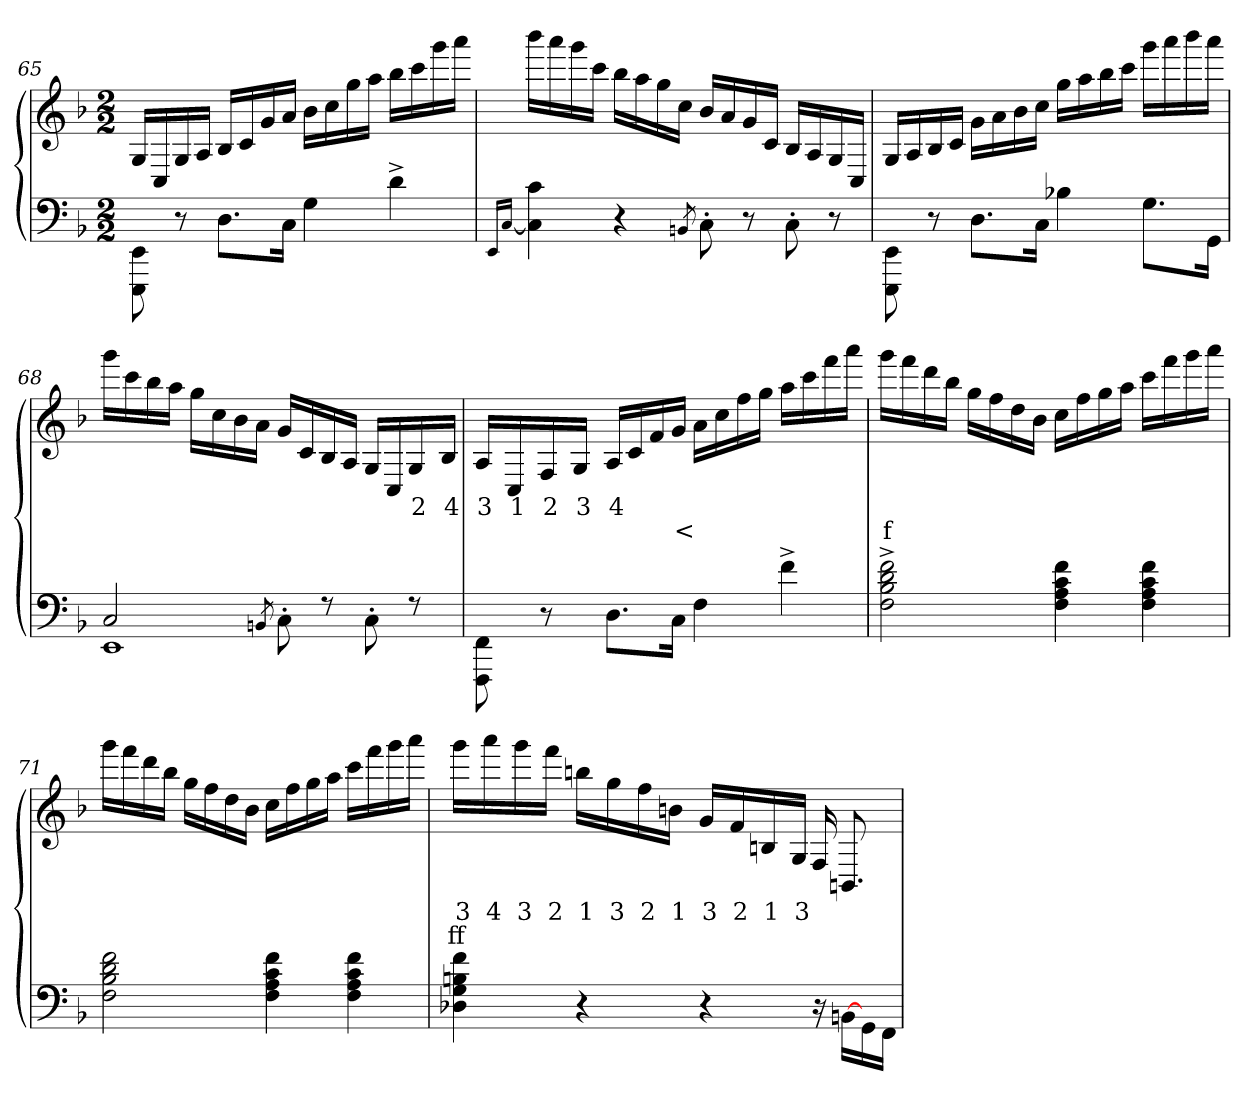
**kern	**kern	**text	**text
*part2	*part1	*part1	*part1
*staff2	*staff1	*staff1	*staff1
*clefF4	*clefG2	*	*
*k[b-]	*k[b-]	*	*
*M2/2	*M2/2	*	*
=65	=65	=65	=65
8EE 8EEE\	16GLL	.	.
.	16C	.	.
8r	16G	.	.
.	16AJJ	.	.
8.D\L	16B-LL	.	.
.	16c	.	.
.	16g	.	.
16CJk	16aJJ	.	.
4G	16b-LL	.	.
.	16cc	.	.
.	16gg	.	.
.	16aaJJ	.	.
4d^>	16bb-LL	.	.
.	16ccc	.	.
.	16ggg	.	.
.	16aaaJJ	.	.
=66	=66	=66	=66
16qqEE/LL	.	.	.
[16qqC/JJ	.	.	.
4c 4C]	16bbb-LL	.	.
.	16aaa	.	.
.	16ggg	.	.
.	16cccJJ	.	.
4r	16bb-LL	.	.
.	16aa	.	.
.	16gg	.	.
.	16ccJJ	.	.
8qBBn/	.	.	.
8C'>\	16b-LL	.	.
.	16a	.	.
8r	16g	.	.
.	16cJJ	.	.
8C'>\	16B-LL	.	.
.	16A	.	.
8r	16G	.	.
.	16CJJ	.	.
=67	=67	=67	=67
8EE\ 8EEE\	16GLL	.	.
.	16A	.	.
8r	16B-	.	.
.	16cJJ	.	.
8.D\L	16g\LL	.	.
.	16a	.	.
.	16b-	.	.
16CJk	16ccJJ	.	.
4B-X	16ggLL	.	.
.	16aa	.	.
.	16bb-	.	.
.	16cccJJ	.	.
8.G\L	16gggLL	.	.
.	16aaa	.	.
.	16bbb-	.	.
16GGJk	16aaaJJ	.	.
=68	=68	=68	=68
*^	*	*	*
2C	1EE	16gggLL	.	.
.	.	16ccc	.	.
.	.	16bb-	.	.
.	.	16aaJJ	.	.
.	.	16ggLL	.	.
.	.	16cc	.	.
.	.	16b-	.	.
.	.	16aJJ	.	.
8qBBn/	.	.	.	.
8C'>\	.	16gLL	.	.
.	.	16c	.	.
8r	.	16B-	.	.
.	.	16AJJ	.	.
8C'>\	.	16GLL	.	.
.	.	16C	.	.
8r	.	16G	2	.
.	.	16B-JJ	4	.
*v	*v	*	*	*
=69	=69	=69	=69
8FF 8FFF\	16ALL	3	.
.	16C	1	.
8r	16F	2	.
.	16GJJ	3	.
8.D\L	16ALL	4	.
.	16c	.	.
.	16f	.	.
16CJk	16gJJ	.	<
4F	16aLL	.	.
.	16cc	.	.
.	16ff	.	.
.	16ggJJ	.	.
4f^>	16aaLL	.	.
.	16ccc	.	.
.	16fff	.	.
.	16aaaJJ	.	.
=70	=70	=70	=70
2f^> 2d^> 2B-^> 2F^>	16gggLL	.	f
.	16fff	.	.
.	16ddd	.	.
.	16bb-JJ	.	.
.	16ggLL	.	.
.	16ff	.	.
.	16dd	.	.
.	16b-JJ	.	.
4f 4c 4A 4F	16ccLL	.	.
.	16ff	.	.
.	16gg	.	.
.	16aaJJ	.	.
4f 4c 4A 4F	16cccLL	.	.
.	16fff	.	.
.	16ggg	.	.
.	16aaaJJ	.	.
=71	=71	=71	=71
2f 2d 2B- 2F	16gggLL	.	.
.	16fff	.	.
.	16ddd	.	.
.	16bb-JJ	.	.
.	16ggLL	.	.
.	16ff	.	.
.	16dd	.	.
.	16b-JJ	.	.
4f 4c 4A 4F	16ccLL	.	.
.	16ff	.	.
.	16gg	.	.
.	16aaJJ	.	.
4f 4c 4A 4F	16cccLL	.	.
.	16fff	.	.
.	16ggg	.	.
.	16aaaJJ	.	.
=72	=72	=72	=72
4f 4Bn 4G 4D-X	16gggLL	3	ff
.	16aaa	4	.
.	16ggg	3	.
.	16fffJJ	2	.
4r	16bbnLL	1	.
.	16gg	3	.
.	16ff	2	.
.	16bnJJ	1	.
4r	16gLL	3	.
.	16f	2	.
.	16Bn	1	.
.	16GJJ	3	.
16r	16F/	.	.
[16BBn\LL	8.BBn	.	.
16GG	.	.	.
16FFJJ	.	.	.
=	=	=	=
*-	*-	*-	*-
